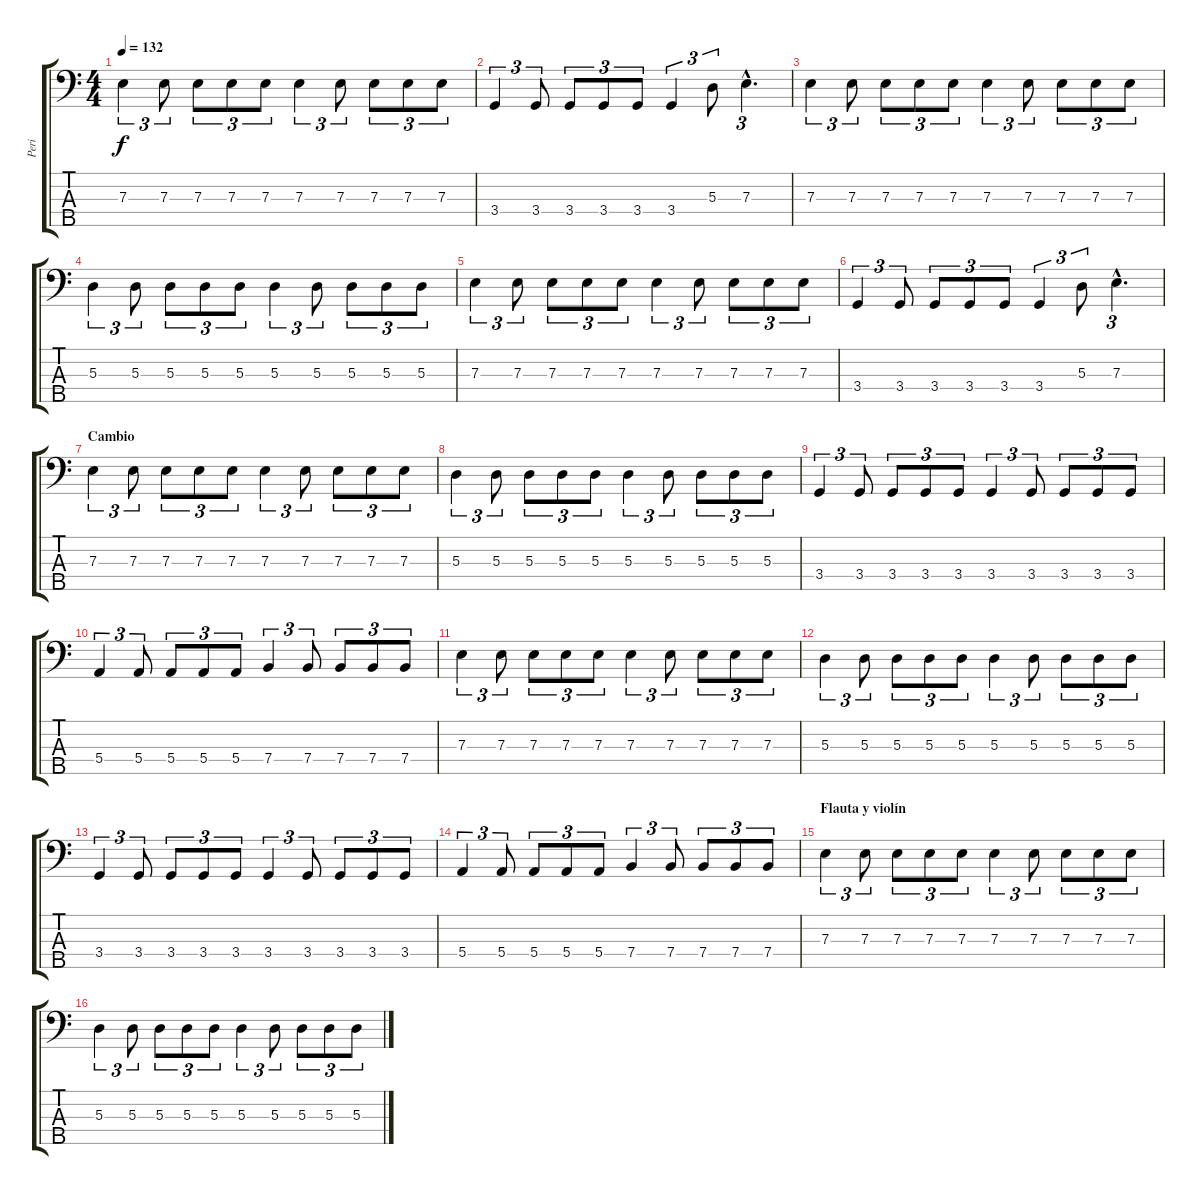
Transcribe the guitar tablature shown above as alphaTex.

\track ("Peri" "Peri") {instrument electricbassfinger}
\staff {score tabs}
\tuning (G2 D2 A1 E1 B0) {hide}
\ts (4 4)
\tempo 132
\clef f4
\ks c
7.3.4{tu (3 2) dy f} 7.3.8{tu (3 2)} 7.3.8{tu (3 2)} 7.3.8{tu (3 2)} 7.3.8{tu (3 2)} 7.3.4{tu (3 2)} 7.3.8{tu (3 2)} 7.3.8{tu (3 2)} 7.3.8{tu (3 2)} 7.3.8{tu (3 2)} |
3.4.4{tu (3 2)} 3.4.8{tu (3 2)} 3.4.8{tu (3 2)} 3.4.8{tu (3 2)} 3.4.8{tu (3 2)} 3.4.4{tu (3 2)} 5.3.8{tu (3 2)} 7.3{hac}.4{d tu (3 2)} |
7.3.4{tu (3 2)} 7.3.8{tu (3 2)} 7.3.8{tu (3 2)} 7.3.8{tu (3 2)} 7.3.8{tu (3 2)} 7.3.4{tu (3 2)} 7.3.8{tu (3 2)} 7.3.8{tu (3 2)} 7.3.8{tu (3 2)} 7.3.8{tu (3 2)} |
5.3.4{tu (3 2)} 5.3.8{tu (3 2)} 5.3.8{tu (3 2)} 5.3.8{tu (3 2)} 5.3.8{tu (3 2)} 5.3.4{tu (3 2)} 5.3.8{tu (3 2)} 5.3.8{tu (3 2)} 5.3.8{tu (3 2)} 5.3.8{tu (3 2)} |
7.3.4{tu (3 2)} 7.3.8{tu (3 2)} 7.3.8{tu (3 2)} 7.3.8{tu (3 2)} 7.3.8{tu (3 2)} 7.3.4{tu (3 2)} 7.3.8{tu (3 2)} 7.3.8{tu (3 2)} 7.3.8{tu (3 2)} 7.3.8{tu (3 2)} |
3.4.4{tu (3 2)} 3.4.8{tu (3 2)} 3.4.8{tu (3 2)} 3.4.8{tu (3 2)} 3.4.8{tu (3 2)} 3.4.4{tu (3 2)} 5.3.8{tu (3 2)} 7.3{hac}.4{d tu (3 2)} |
\section ("" "Cambio")
7.3.4{tu (3 2)} 7.3.8{tu (3 2)} 7.3.8{tu (3 2)} 7.3.8{tu (3 2)} 7.3.8{tu (3 2)} 7.3.4{tu (3 2)} 7.3.8{tu (3 2)} 7.3.8{tu (3 2)} 7.3.8{tu (3 2)} 7.3.8{tu (3 2)} |
5.3.4{tu (3 2)} 5.3.8{tu (3 2)} 5.3.8{tu (3 2)} 5.3.8{tu (3 2)} 5.3.8{tu (3 2)} 5.3.4{tu (3 2)} 5.3.8{tu (3 2)} 5.3.8{tu (3 2)} 5.3.8{tu (3 2)} 5.3.8{tu (3 2)} |
3.4.4{tu (3 2)} 3.4.8{tu (3 2)} 3.4.8{tu (3 2)} 3.4.8{tu (3 2)} 3.4.8{tu (3 2)} 3.4.4{tu (3 2)} 3.4.8{tu (3 2)} 3.4.8{tu (3 2)} 3.4.8{tu (3 2)} 3.4.8{tu (3 2)} |
5.4.4{tu (3 2)} 5.4.8{tu (3 2)} 5.4.8{tu (3 2)} 5.4.8{tu (3 2)} 5.4.8{tu (3 2)} 7.4.4{tu (3 2)} 7.4.8{tu (3 2)} 7.4.8{tu (3 2)} 7.4.8{tu (3 2)} 7.4.8{tu (3 2)} |
7.3.4{tu (3 2)} 7.3.8{tu (3 2)} 7.3.8{tu (3 2)} 7.3.8{tu (3 2)} 7.3.8{tu (3 2)} 7.3.4{tu (3 2)} 7.3.8{tu (3 2)} 7.3.8{tu (3 2)} 7.3.8{tu (3 2)} 7.3.8{tu (3 2)} |
5.3.4{tu (3 2)} 5.3.8{tu (3 2)} 5.3.8{tu (3 2)} 5.3.8{tu (3 2)} 5.3.8{tu (3 2)} 5.3.4{tu (3 2)} 5.3.8{tu (3 2)} 5.3.8{tu (3 2)} 5.3.8{tu (3 2)} 5.3.8{tu (3 2)} |
3.4.4{tu (3 2)} 3.4.8{tu (3 2)} 3.4.8{tu (3 2)} 3.4.8{tu (3 2)} 3.4.8{tu (3 2)} 3.4.4{tu (3 2)} 3.4.8{tu (3 2)} 3.4.8{tu (3 2)} 3.4.8{tu (3 2)} 3.4.8{tu (3 2)} |
5.4.4{tu (3 2)} 5.4.8{tu (3 2)} 5.4.8{tu (3 2)} 5.4.8{tu (3 2)} 5.4.8{tu (3 2)} 7.4.4{tu (3 2)} 7.4.8{tu (3 2)} 7.4.8{tu (3 2)} 7.4.8{tu (3 2)} 7.4.8{tu (3 2)} |
\section ("" "Flauta y violín")
7.3.4{tu (3 2)} 7.3.8{tu (3 2)} 7.3.8{tu (3 2)} 7.3.8{tu (3 2)} 7.3.8{tu (3 2)} 7.3.4{tu (3 2)} 7.3.8{tu (3 2)} 7.3.8{tu (3 2)} 7.3.8{tu (3 2)} 7.3.8{tu (3 2)} |
5.3.4{tu (3 2)} 5.3.8{tu (3 2)} 5.3.8{tu (3 2)} 5.3.8{tu (3 2)} 5.3.8{tu (3 2)} 5.3.4{tu (3 2)} 5.3.8{tu (3 2)} 5.3.8{tu (3 2)} 5.3.8{tu (3 2)} 5.3.8{tu (3 2)}
